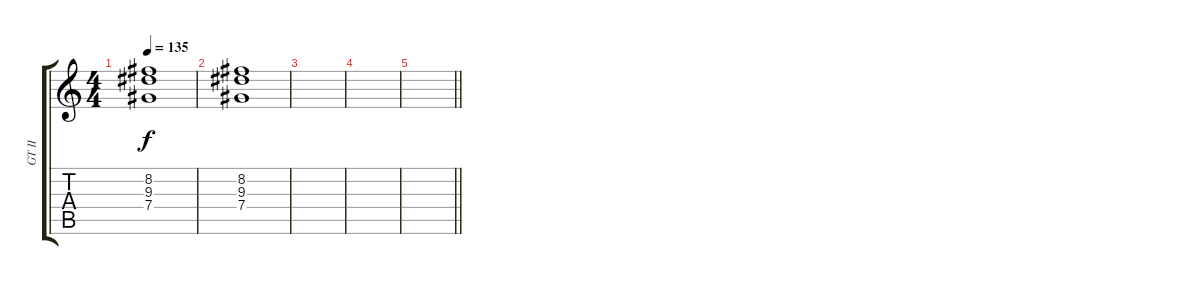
\track ("GT II" "GT II") {instrument overdrivenguitar}
\staff {score tabs}
\tuning (Eb4 Bb3 Gb3 Db3 Ab2 Eb2) {hide}
\ts (4 4)
\tempo 135
\clef g2
\ks c
(8.2{t} 9.3{t} 7.4{t}).1{dy f} |
(8.2 9.3 7.4).1 |
|
|
\barLineRight lightlight
